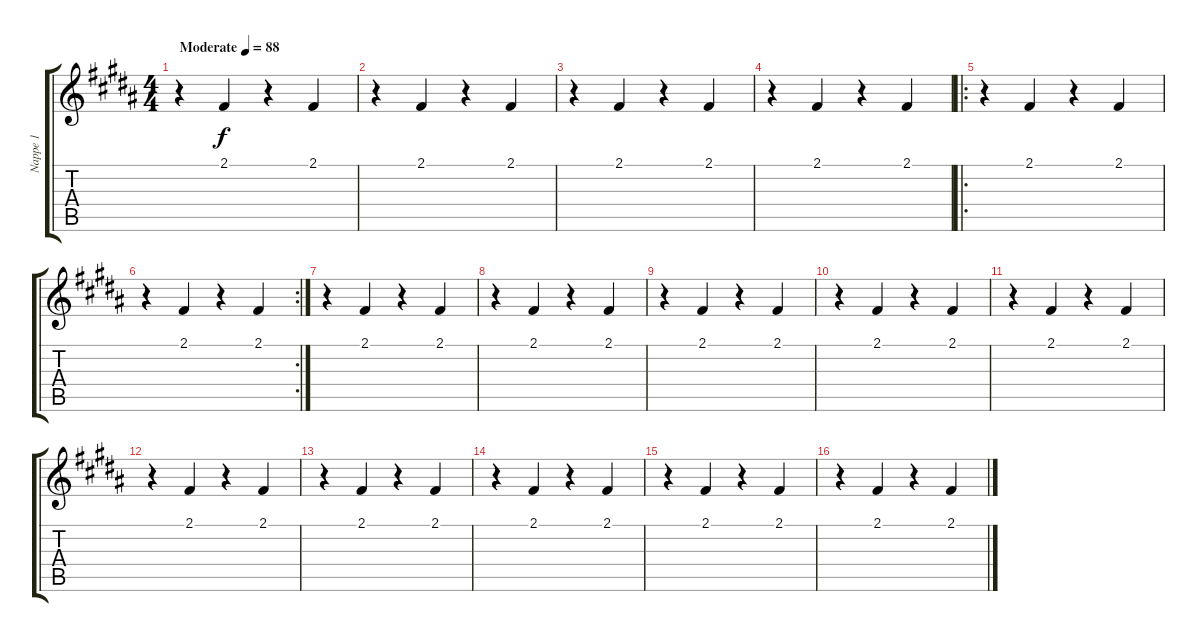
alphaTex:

\track ("Nappe 1" "Nappe 1") {instrument percussiveorgan}
\staff {score tabs}
\tuning (E4 B3 G3 D3 A2 E2) {hide}
\ts (4 4)
\tempo (88 "Moderate")
\clef g2
\ks b
r.4{dy f volume 0 instrument percussiveorgan} 2.1.4{volume 4} r.4{volume 0} 2.1.4{volume 6} |
r.4{volume 0} 2.1.4{volume 8} r.4{volume 0} 2.1.4{volume 10} |
r.4{volume 0} 2.1.4{volume 12} r.4{volume 0} 2.1.4{volume 14} |
r.4{volume 0} 2.1.4{volume 16} r.4{volume 0} 2.1.4{volume 16} |
\ro
r.4{volume 0} 2.1.4{volume 16} r.4{volume 0} 2.1.4{volume 16} |
\rc 2
r.4{volume 0} 2.1.4{volume 16} r.4{volume 0} 2.1.4{volume 16} |
r.4{volume 0} 2.1.4{volume 16} r.4{volume 0} 2.1.4{volume 16} |
r.4{volume 0} 2.1.4{volume 16} r.4{volume 0} 2.1.4{volume 16} |
r.4{volume 0} 2.1.4{volume 16} r.4{volume 0} 2.1.4{volume 16} |
r.4{volume 0} 2.1.4{volume 16} r.4{volume 0} 2.1.4{volume 16} |
r.4{volume 0} 2.1.4{volume 16} r.4{volume 0} 2.1.4{volume 16} |
r.4{volume 0} 2.1.4{volume 16} r.4{volume 0} 2.1.4{volume 16} |
r.4{volume 0} 2.1.4{volume 16} r.4{volume 0} 2.1.4{volume 16} |
r.4{volume 0} 2.1.4{volume 16} r.4{volume 0} 2.1.4{volume 16} |
r.4{volume 0} 2.1.4{volume 16} r.4{volume 0} 2.1.4{volume 16} |
r.4{volume 0} 2.1.4{volume 16} r.4{volume 0} 2.1.4{volume 16}
